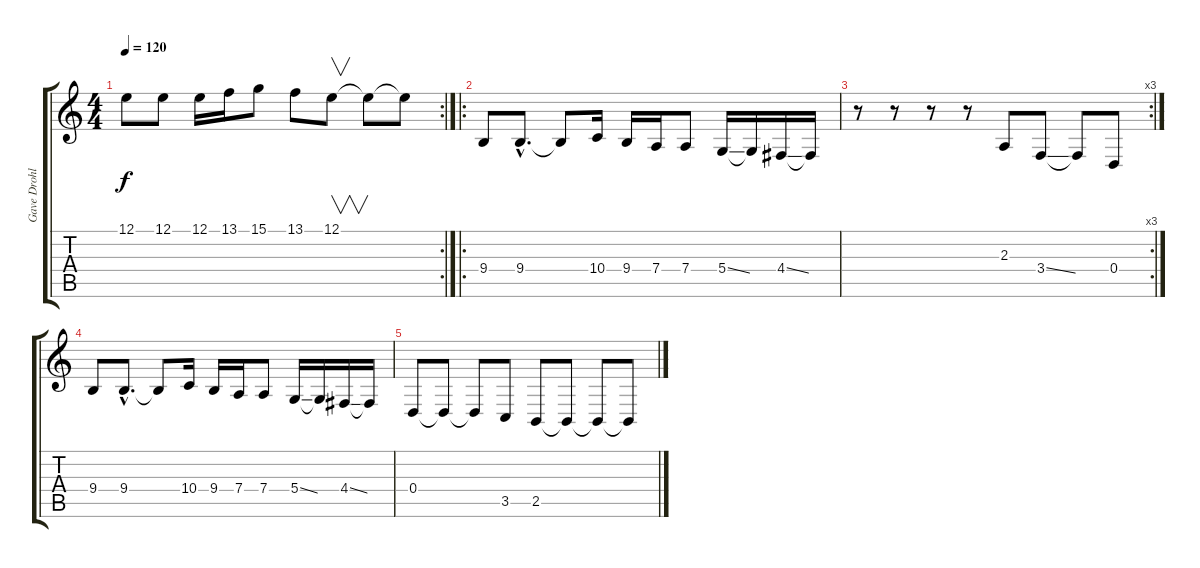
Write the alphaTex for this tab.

\track ("Gave Drohl  - Vocals 1" "Gave Drohl") {instrument lead2sawtooth}
\staff {score tabs}
\tuning (E4 B3 G3 D3 A2 E2) {hide}
\rc 2
\ts (4 4)
\tempo 120
\clef g2
\ks c
12.1.8{dy f} 12.1.8 12.1.16 13.1.16 15.1.8 13.1.8 12.1.8{v} 12.1{t}.8 12.1{t}.8 |
\ro
9.4.8 9.4{hac}.8{d} 9.4{t}.8 10.4.16 9.4.16 7.4.16 7.4.8 5.4{ss}.16 5.4{t}.16 4.4{ss}.16 4.4{t}.16 |
\rc 3
r.8 r.8 r.8 r.8 2.3.8 3.4{ss}.8 3.4{t}.8 0.4.8 |
9.4.8 9.4{hac}.8{d} 9.4{t}.8 10.4.16 9.4.16 7.4.16 7.4.8 5.4{ss}.16 5.4{t}.16 4.4{ss}.16 4.4{t}.16 |
0.4.8 0.4{t}.8 0.4{t}.8 3.5.8 2.5.8 2.5{t}.8 2.5{t}.8 2.5{t}.8
